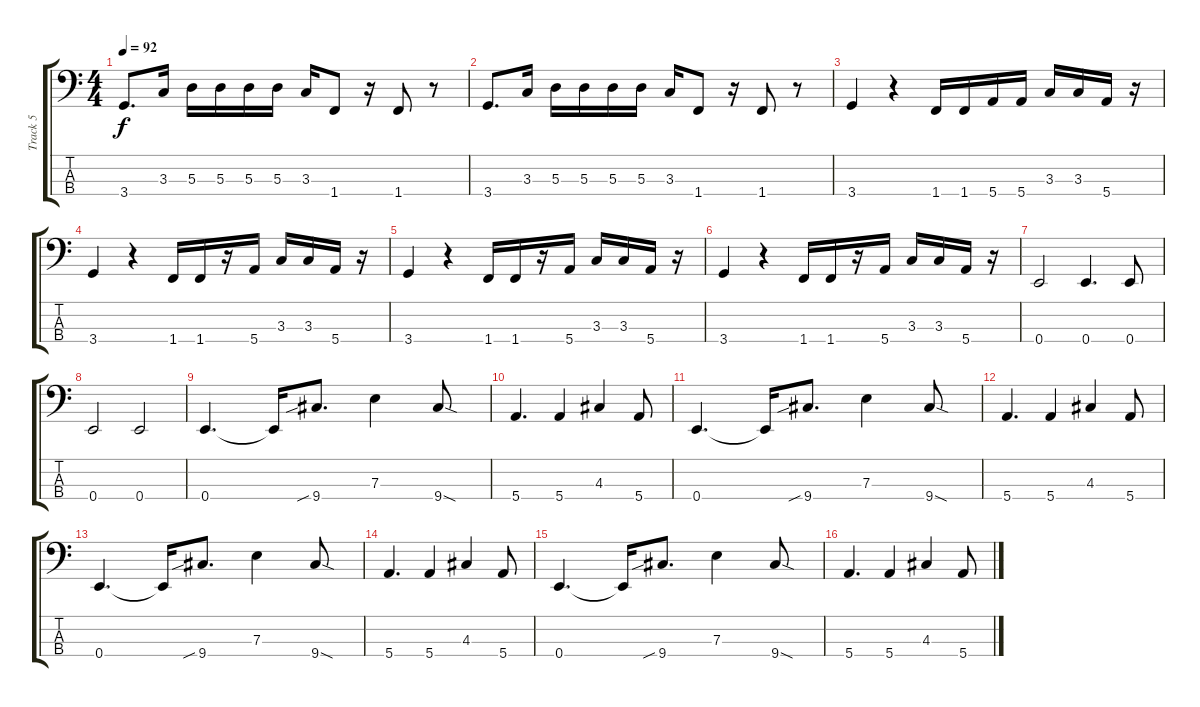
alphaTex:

\track ("Track 5" "Track 5") {instrument electricbassfinger}
\staff {score tabs}
\tuning (G2 D2 A1 E1) {hide}
\ts (4 4)
\tempo 92
\clef f4
\ks c
3.4.8{d dy f} 3.3.16 5.3.16 5.3.16 5.3.16 5.3.16 3.3.16 1.4.8 r.16 1.4.8 r.8 |
3.4.8{d} 3.3.16 5.3.16 5.3.16 5.3.16 5.3.16 3.3.16 1.4.8 r.16 1.4.8 r.8 |
3.4.4 r.4 1.4.16 1.4.16 5.4.16 5.4.16 3.3.16 3.3.16 5.4.16 r.16 |
3.4.4 r.4 1.4.16 1.4.16 r.16 5.4.16 3.3.16 3.3.16 5.4.16 r.16 |
3.4.4 r.4 1.4.16 1.4.16 r.16 5.4.16 3.3.16 3.3.16 5.4.16 r.16 |
3.4.4 r.4 1.4.16 1.4.16 r.16 5.4.16 3.3.16 3.3.16 5.4.16 r.16 |
0.4.2 0.4.4{d} 0.4.8 |
0.4.2 0.4.2 |
0.4.4{d} 0.4{t}.16 9.4{sib}.8{d} 7.3.4 9.4{sod}.8 |
5.4.4{d} 5.4.4 4.3.4 5.4.8 |
0.4.4{d} 0.4{t}.16 9.4{sib}.8{d} 7.3.4 9.4{sod}.8 |
5.4.4{d} 5.4.4 4.3.4 5.4.8 |
0.4.4{d} 0.4{t}.16 9.4{sib}.8{d} 7.3.4 9.4{sod}.8 |
5.4.4{d} 5.4.4 4.3.4 5.4.8 |
0.4.4{d} 0.4{t}.16 9.4{sib}.8{d} 7.3.4 9.4{sod}.8 |
5.4.4{d} 5.4.4 4.3.4 5.4.8
